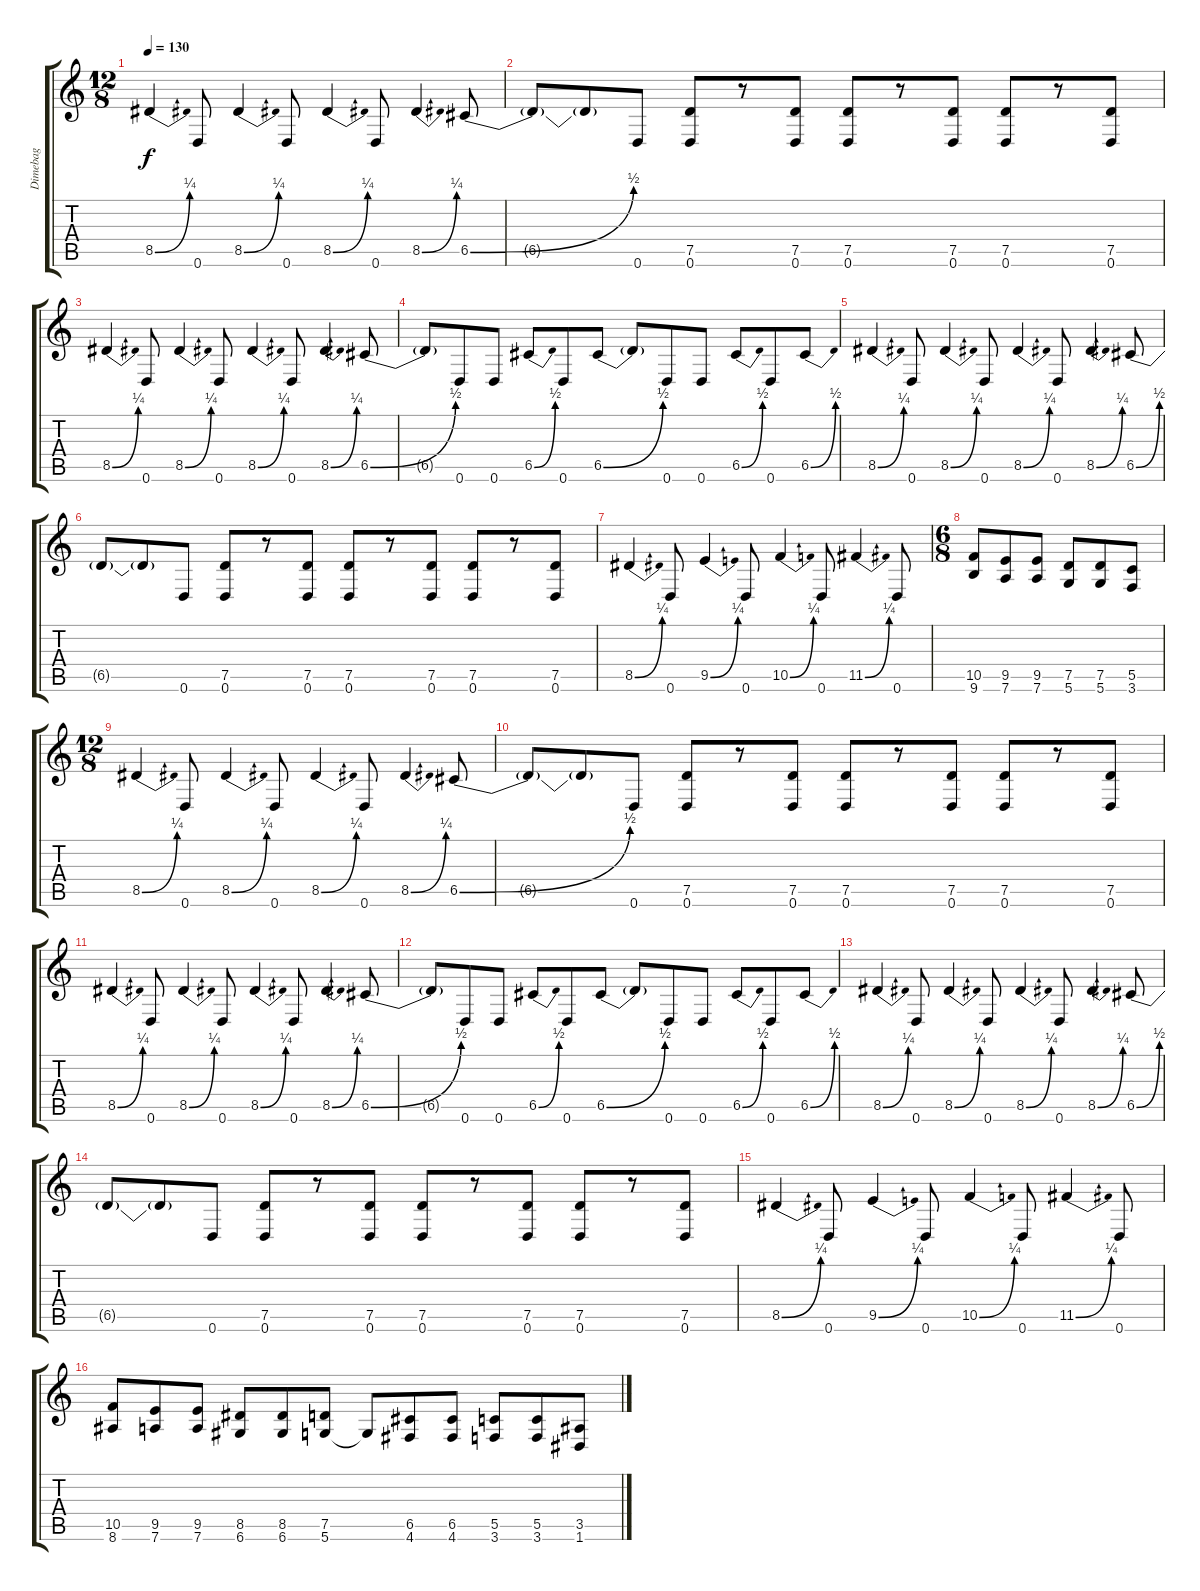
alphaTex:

\track ("Dimebag" "Dimebag") {instrument distortionguitar}
\staff {score tabs}
\tuning (D4 A3 F3 C3 G2 D2) {hide}
\ts (12 8)
\tempo 130
\clef g2
\ks c
8.5{be (bend 0 0 60 1)}.4{dy f} 0.6.8 8.5{be (bend 0 0 60 1)}.4 0.6.8 8.5{be (bend 0 0 60 1)}.4 0.6.8 8.5{be (bend 0 0 60 1)}.4 6.5{be (bend 0 0 60 2)}.8 |
6.5{t}.8 6.5{t}.8 0.6.8 (7.5 0.6).8 r.8 (7.5 0.6).8 (7.5 0.6).8 r.8 (7.5 0.6).8 (7.5 0.6).8 r.8 (7.5 0.6).8 |
8.5{be (bend 0 0 60 1)}.4 0.6.8 8.5{be (bend 0 0 60 1)}.4 0.6.8 8.5{be (bend 0 0 60 1)}.4 0.6.8 8.5{be (bend 0 0 60 1)}.4 6.5{be (bend 0 0 60 2)}.8 |
6.5{t}.8 0.6.8 0.6.8 6.5{be (bend 0 0 60 2)}.8 0.6.8 6.5{be (bend 0 0 60 2)}.8 6.5{t}.8 0.6.8 0.6.8 6.5{be (bend 0 0 60 2)}.8 0.6.8 6.5{be (bend 0 0 60 2)}.8 |
8.5{be (bend 0 0 60 1)}.4 0.6.8 8.5{be (bend 0 0 60 1)}.4 0.6.8 8.5{be (bend 0 0 60 1)}.4 0.6.8 8.5{be (bend 0 0 60 1)}.4 6.5{be (bend 0 0 60 2)}.8 |
6.5{t}.8 6.5{t}.8 0.6.8 (7.5 0.6).8 r.8 (7.5 0.6).8 (7.5 0.6).8 r.8 (7.5 0.6).8 (7.5 0.6).8 r.8 (7.5 0.6).8 |
8.5{be (bend 0 0 60 1)}.4 0.6.8 9.5{be (bend 0 0 60 1)}.4 0.6.8 10.5{be (bend 0 0 60 1)}.4 0.6.8 11.5{be (bend 0 0 60 1)}.4 0.6.8 |
\ts (6 8)
(10.5 9.6).8 (9.5 7.6).8 (9.5 7.6).8 (7.5 5.6).8 (7.5 5.6).8 (5.5 3.6).8 |
\ts (12 8)
8.5{be (bend 0 0 60 1)}.4 0.6.8 8.5{be (bend 0 0 60 1)}.4 0.6.8 8.5{be (bend 0 0 60 1)}.4 0.6.8 8.5{be (bend 0 0 60 1)}.4 6.5{be (bend 0 0 60 2)}.8 |
6.5{t}.8 6.5{t}.8 0.6.8 (7.5 0.6).8 r.8 (7.5 0.6).8 (7.5 0.6).8 r.8 (7.5 0.6).8 (7.5 0.6).8 r.8 (7.5 0.6).8 |
8.5{be (bend 0 0 60 1)}.4 0.6.8 8.5{be (bend 0 0 60 1)}.4 0.6.8 8.5{be (bend 0 0 60 1)}.4 0.6.8 8.5{be (bend 0 0 60 1)}.4 6.5{be (bend 0 0 60 2)}.8 |
6.5{t}.8 0.6.8 0.6.8 6.5{be (bend 0 0 60 2)}.8 0.6.8 6.5{be (bend 0 0 60 2)}.8 6.5{t}.8 0.6.8 0.6.8 6.5{be (bend 0 0 60 2)}.8 0.6.8 6.5{be (bend 0 0 60 2)}.8 |
8.5{be (bend 0 0 60 1)}.4 0.6.8 8.5{be (bend 0 0 60 1)}.4 0.6.8 8.5{be (bend 0 0 60 1)}.4 0.6.8 8.5{be (bend 0 0 60 1)}.4 6.5{be (bend 0 0 60 2)}.8 |
6.5{t}.8 6.5{t}.8 0.6.8 (7.5 0.6).8 r.8 (7.5 0.6).8 (7.5 0.6).8 r.8 (7.5 0.6).8 (7.5 0.6).8 r.8 (7.5 0.6).8 |
8.5{be (bend 0 0 60 1)}.4 0.6.8 9.5{be (bend 0 0 60 1)}.4 0.6.8 10.5{be (bend 0 0 60 1)}.4 0.6.8 11.5{be (bend 0 0 60 1)}.4 0.6.8 |
(10.5 8.6).8 (9.5 7.6).8 (9.5 7.6).8 (8.5 6.6).8 (8.5 6.6).8 (7.5 5.6).8 5.6{t}.8 (6.5 4.6).8 (6.5 4.6).8 (5.5 3.6).8 (5.5 3.6).8 (3.5 1.6).8
